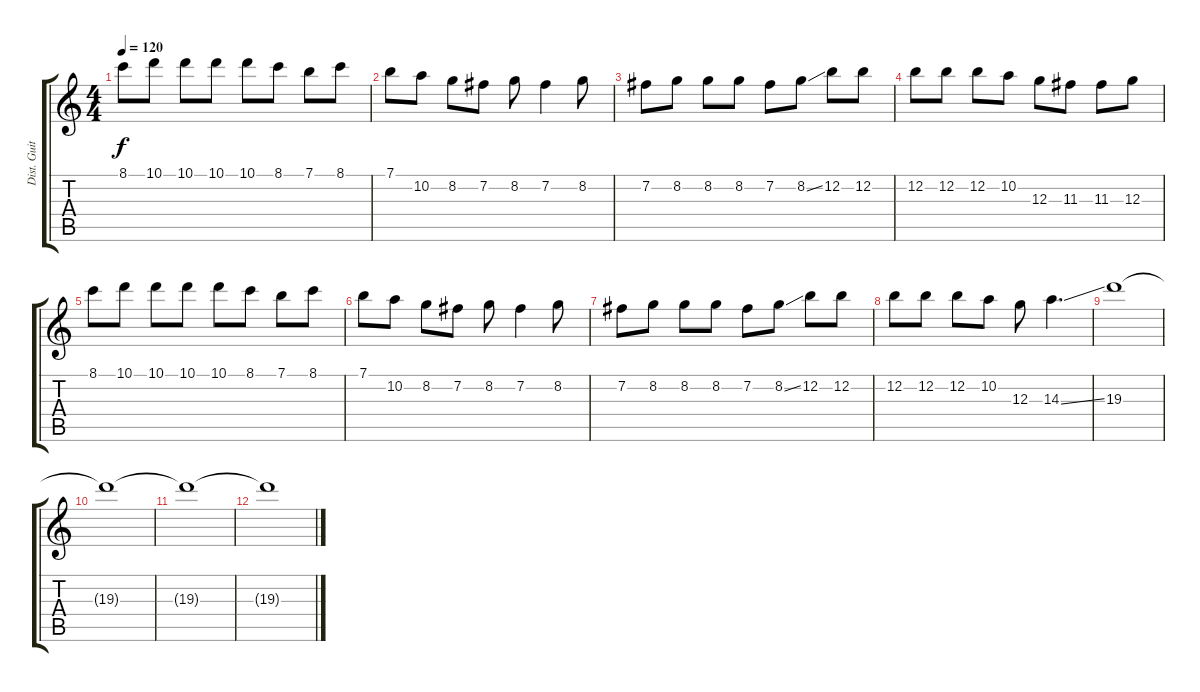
\track ("Dist. Guitar Solo" "Dist. Guit") {instrument overdrivenguitar}
\staff {score tabs}
\tuning (E4 B3 G3 D3 A2 E2) {hide}
\ts (4 4)
\tempo 120
\clef g2
\ks c
8.1.8{dy f} 10.1.8 10.1.8 10.1.8 10.1.8 8.1.8 7.1.8 8.1.8 |
7.1.8 10.2.8 8.2.8 7.2.8 8.2.8 7.2.4 8.2.8 |
7.2.8 8.2.8 8.2.8 8.2.8 7.2.8 8.2{ss}.8 12.2.8 12.2.8 |
12.2.8 12.2.8 12.2.8 10.2.8 12.3.8 11.3.8 11.3.8 12.3.8 |
8.1.8 10.1.8 10.1.8 10.1.8 10.1.8 8.1.8 7.1.8 8.1.8 |
7.1.8 10.2.8 8.2.8 7.2.8 8.2.8 7.2.4 8.2.8 |
7.2.8 8.2.8 8.2.8 8.2.8 7.2.8 8.2{ss}.8 12.2.8 12.2.8 |
12.2.8 12.2.8 12.2.8 10.2.8 12.3.8 14.3{ss}.4{d} |
19.3.1{volume 0} |
19.3{t}.1 |
19.3{t}.1 |
19.3{t}.1
